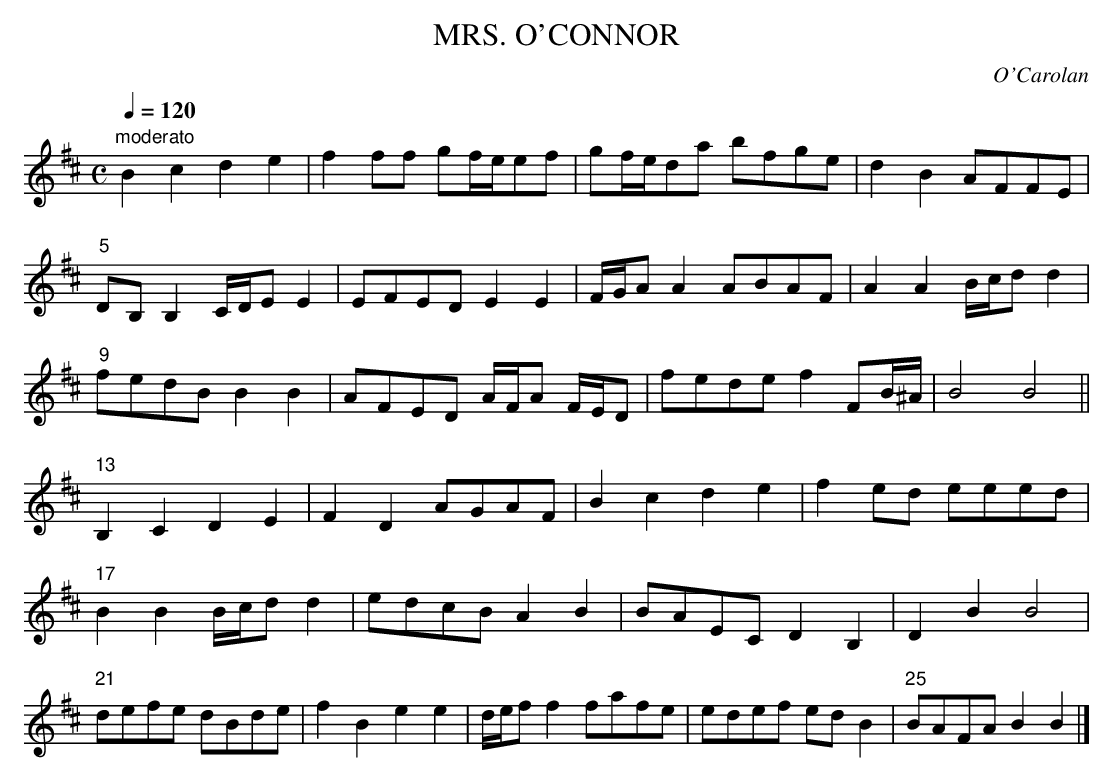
X:1
T:MRS. O'CONNOR
C:O'Carolan
Q:1/4=120
M:C
L:1/8
K:Bm
"moderato"
B2c2 d2e2|f2ff gf/e/ef|gf/e/da bfge|d2B2 AFFE|
"5"DB,B,2 C/D/E E2|EFED E2E2|F/G/AA2 ABAF|A2A2 B/c/dd2|
"9"fedB B2B2|AFED A/F/A F/E/D|fede f2FB/^A/|B4B4||
"13"B,2C2 D2E2|F2D2 AGAF|B2c2 d2e2|f2ed eeed|
"17"B2B2 B/c/dd2|edcB A2B2|BAEC D2B,2|D2B2 B4|
"21"defe dBde|f2B2 e2e2|d/e/ff2 fafe|edef edB2|\
"25"BAFA B2B2|]
